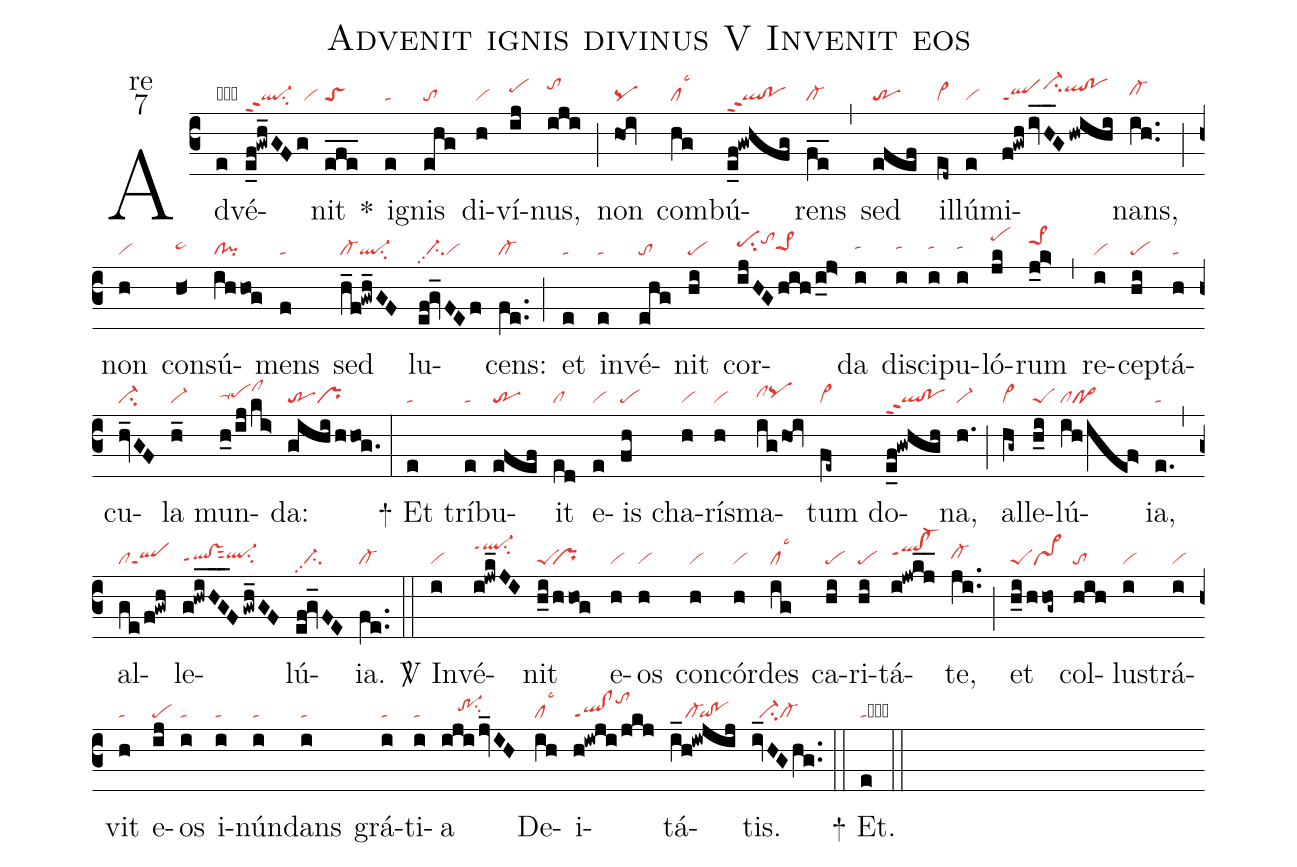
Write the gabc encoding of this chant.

name:Advenit ignis divinus V Invenit eos;
office-part:re;
mode:7;
nabc-lines:1;
%%
(c3) Ad(e|obta)vé(e_f!gwh_GFg|ql-ppt2su2vi)nit(efe___|toS) <sp>*</sp>() ig(e|ta)nis(ehg|to) di(h|vi)ví(ij|pehi)nus,(iji|tohj) (;) non(hoi|pq) com(hg|cllsc3)bú(e_f!gwhfg|ql!poppt2)rens(fe__|cl-) (,) sed(efef|tr) il(ed~|vi>)lú(e|vi)mi(f!gwh/ivH__G/hwihi|qlppt1ci-hjqlhi!pohi)nans,(ih..|cl-hh) (;) non(h|vi) con(h<|pe~hh)sú(ihhog|cl!pi)mens(f|ta) sed(h_f!gwh_GF|cl-ql-su2) lu(ef!gv_FEf|//ci-pp2vi)cens:(fe..|cl-) (;) et(e|ta) in(e|ta)vé(ehg|to)nit(hi|pe) cor(ijHGhih/i_j>|pehisu2tohjpe>1hh)da(i|tahh) dis(i|tahh)ci(i|tahh)pu(i|tahh)ló(jk|pehk)rum(j_k>|pe>1hj) (,) re(i|vi)cep(hi|pe)tá(h|ta)cu(hv_GF|ci-)la(h_|vi-) mun(h_0/ij/ki>|pehhppu1clhj)da:(gihi/hhog.|trpr) (:)

<sp>+</sp> Et(e|ta) trí(e|ta)bu(efef|tr)it(ed|cl) e(e|vi)is(fh|pe) cha(h|vi)rís(h|vi)ma(ig/hoi|clhhpqhh)tum(fe~|vi>) do(e_f!gwhgh|ql!poppt2)na,(h.|vi-) (;)al(hg~|vi>)le(h_i|peS)lú(ih/ief>|clpo>)ia,(e.|ta) (,) al(ge/f!gwh|clqlppt1)le(g!hwiHG___Fgwh_GF|qlhg!vshgppt1sut2ql-hhsu2)lú(ef!gv_FE|//ci-pp2)ia.(fe..|cl-) (::)

<sp>V/</sp> In(i|vi)vé(i!jwk_JI|ql-hkppt1su2)nit(h_i/hhog|peS``pr) e(h|vi)os(h|vi) con(h|vi)cór(h|vi)des(ig|cllsc3) ca(hi|pe)ri(hi|pe)tá(i!jwkj__|qlhi!cl-hippt1)te,(ji..|cl-hh) (;) et(h_i/hhog~|peSvs>) col(hih|to)lus(i|vi)trá(i|vi)vit(h|ta) e(ij|pe)os(i|ta) i(i|ta)nún(i|ta)dans(i|ta) grá(i|ta)ti(i|ta)a(iji/jv_IH|////tr-1hhsu2) De(ih|cllsc3)i(h!iwji/jkj|ql!clppt1tohk)tá(i_h!iwjij|////cl-`qi!po)tis.(iv_HGhg..|//ci-cl-) (::)

<sp>+</sp> Et.(e|tacb) (::)
